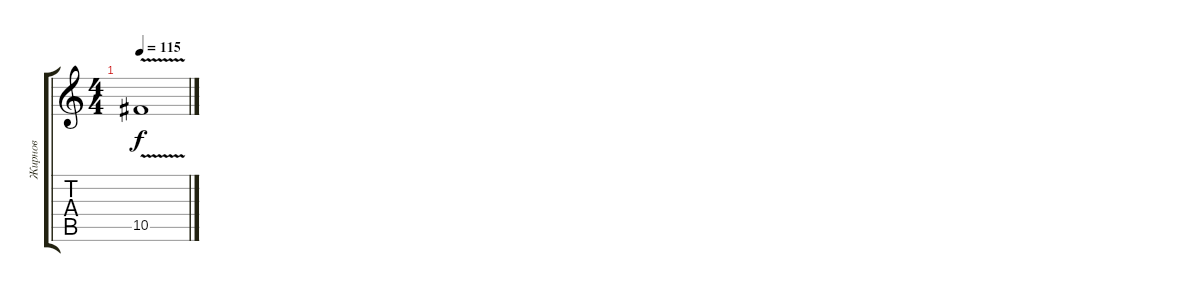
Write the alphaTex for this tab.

\track ("Жирнов" "Жирнов") {instrument electricguitarjazz}
\staff {score tabs}
\tuning (Eb4 Bb3 Gb3 Db3 Ab2 Eb2) {hide}
\ts (4 4)
\tempo 115
\clef g2
\ks c
10.5{v}.1{dy f}
